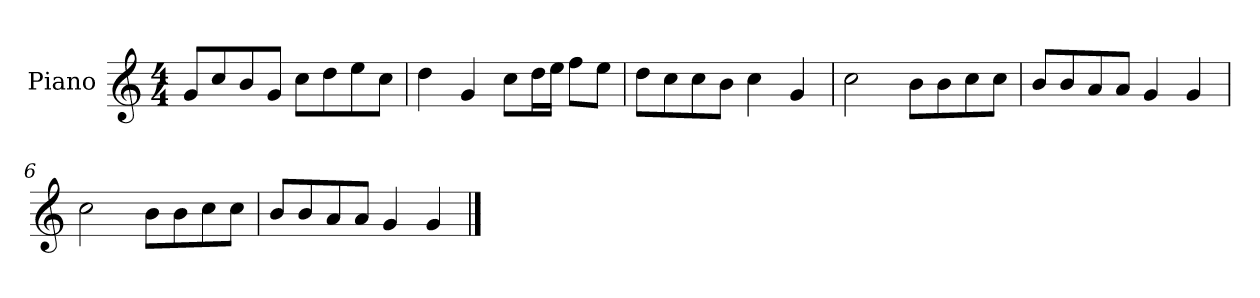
**kern
*part1
*staff1
*I"Piano
*I'P-no
*clefG2
*k[]
*M4/4
*MM90
=1
8g/L
8cc/
8b/
8g/J
8cc\L
8dd\
8ee\
8cc\J
=2
4dd\
4g/
8cc\L
16dd\L
16ee\JJ
8ff\L
8ee\J
=3
8dd\L
8cc\
8cc\
8b\J
4cc\
4g/
=4
2cc\
8b\L
8b\
8cc\
8cc\J
=5
8b/L
8b/
8a/
8a/J
4g/
4g/
=6
2cc\
8b\L
8b\
8cc\
8cc\J
!!LO:LB:g=z
=7
8b/L
8b/
8a/
8a/J
4g/
4g/
==
*-
